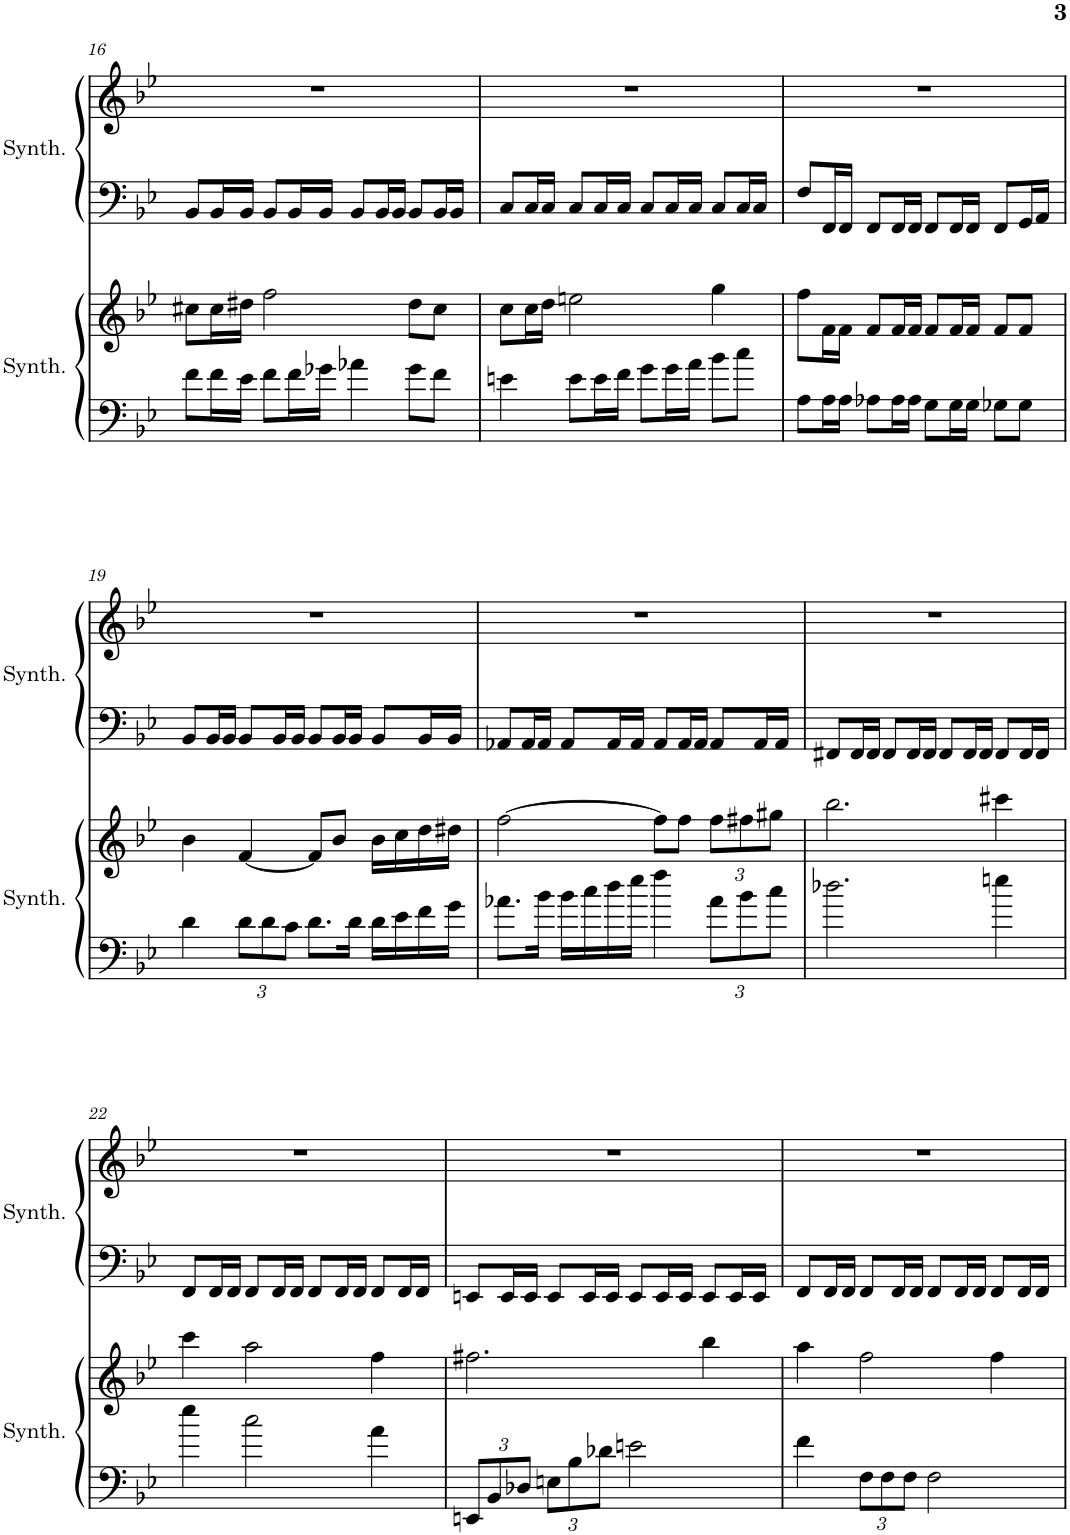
**kern	**kern	**kern	**kern
*part2	*part2	*part1	*part1
*staff4	*staff3	*staff2	*staff1
*I"Synthétiseur de créneaux	*	*I"Synthétiseur de dents de scie	*
*I'Synth.	*	*I'Synth.	*
!!LO:PB:g=z
*clefF4	*clefG2	*clefF4	*clefG2
*k[b-e-]	*k[b-e-]	*k[b-e-]	*k[b-e-]
*M4/4	*M4/4	*M4/4	*M4/4
=16	=16	=16	=16
8f\L	8cc#X\L	8BB-/L	1r
16f\L	16cc#\L	16BB-/L	.
16e-\JJ	16dd#X\JJ	16BB-/JJ	.
8f\L	2ff\	8BB-/L	.
16f\L	.	16BB-/L	.
16g-X\JJ	.	16BB-/JJ	.
4a-X\	.	8BB-/L	.
.	.	16BB-/L	.
.	.	16BB-/JJ	.
8g-\L	8dd#\L	8BB-/L	.
8f\J	8cc#\J	16BB-/L	.
.	.	16BB-/JJ	.
=17	=17	=17	=17
4en\	8cc\L	8C/L	1r
.	16cc\L	16C/L	.
.	16dd\JJ	16C/JJ	.
8e\L	2een\	8C/L	.
16e\L	.	16C/L	.
16f\JJ	.	16C/JJ	.
8g\L	.	8C/L	.
16g\L	.	16C/L	.
16a\JJ	.	16C/JJ	.
8b-\L	4gg\	8C/L	.
8cc\J	.	16C/L	.
.	.	16C/JJ	.
=18	=18	=18	=18
8A\L	8ff\L	8F/L	1r
16A\L	16f\L	16FF/L	.
16A\JJ	16f\JJ	16FF/JJ	.
8A-X\L	8f/L	8FF/L	.
16A-\L	16f/L	16FF/L	.
16A-\JJ	16f/JJ	16FF/JJ	.
8G\L	8f/L	8FF/L	.
16G\L	16f/L	16FF/L	.
16G\JJ	16f/JJ	16FF/JJ	.
8G-X\L	8f/L	8FF/L	.
8G-\J	8f/J	16GG/L	.
.	.	16AA/JJ	.
!!LO:LB:g=z
=19	=19	=19	=19
4d\	4b-\	8BB-/L	1r
.	.	16BB-/L	.
.	.	16BB-/JJ	.
*Xbrackettup	*	*	*
12d\L	[4f/	8BB-/L	.
12d\	.	.	.
.	.	16BB-/L	.
12c\J	.	.	.
.	.	16BB-/JJ	.
8.d\L	8f/L]	8BB-/L	.
.	8b-/J	16BB-/L	.
16d\Jk	.	16BB-/JJ	.
16d\LL	16b-\LL	8BB-/L	.
16e-\	16cc\	.	.
16f\	16dd\	16BB-/L	.
16g\JJ	16dd#X\JJ	16BB-/JJ	.
=20	=20	=20	=20
8.a-X\L	[2ff\	8AA-X/L	1r
.	.	16AA-/L	.
16b-\Jk	.	16AA-/JJ	.
16b-\LL	.	8AA-/L	.
16cc\	.	.	.
16dd\	.	16AA-/L	.
16ee-\JJ	.	16AA-/JJ	.
4ff\	8ff\L]	8AA-/L	.
.	8ff\J	16AA-/L	.
.	.	16AA-/JJ	.
*	*Xbrackettup	*	*
12a-\L	12ff\L	8AA-/L	.
12b-\	12ff#X\	.	.
.	.	16AA-/L	.
12cc\J	12gg#X\J	.	.
.	.	16AA-/JJ	.
=21	=21	=21	=21
2.dd-X\	2.bb-\	8FF#X/L	1r
.	.	16FF#/L	.
.	.	16FF#/JJ	.
.	.	8FF#/L	.
.	.	16FF#/L	.
.	.	16FF#/JJ	.
.	.	8FF#/L	.
.	.	16FF#/L	.
.	.	16FF#/JJ	.
4een\	4ccc#X\	8FF#/L	.
.	.	16FF#/L	.
.	.	16FF#/JJ	.
!!LO:LB:g=z
=22	=22	=22	=22
4ee-\	4ccc\	8FF/L	1r
.	.	16FF/L	.
.	.	16FF/JJ	.
2cc\	2aa\	8FF/L	.
.	.	16FF/L	.
.	.	16FF/JJ	.
.	.	8FF/L	.
.	.	16FF/L	.
.	.	16FF/JJ	.
4a\	4ff\	8FF/L	.
.	.	16FF/L	.
.	.	16FF/JJ	.
=23	=23	=23	=23
12EEn/L	2.ff#X\	8EEn/L	1r
12BB-/	.	.	.
.	.	16EE/L	.
12D-X/J	.	.	.
.	.	16EE/JJ	.
12En\L	.	8EE/L	.
12B-\	.	.	.
.	.	16EE/L	.
12d-X\J	.	.	.
.	.	16EE/JJ	.
2en\	.	8EE/L	.
.	.	16EE/L	.
.	.	16EE/JJ	.
.	4bb-\	8EE/L	.
.	.	16EE/L	.
.	.	16EE/JJ	.
=24	=24	=24	=24
4f\	4aa\	8FF/L	1r
.	.	16FF/L	.
.	.	16FF/JJ	.
12F\L	2ff\	8FF/L	.
12F\	.	.	.
.	.	16FF/L	.
12F\J	.	.	.
.	.	16FF/JJ	.
2F\	.	8FF/L	.
.	.	16FF/L	.
.	.	16FF/JJ	.
.	4ff\	8FF/L	.
.	.	16FF/L	.
.	.	16FF/JJ	.
=	=	=	=
*-	*-	*-	*-
